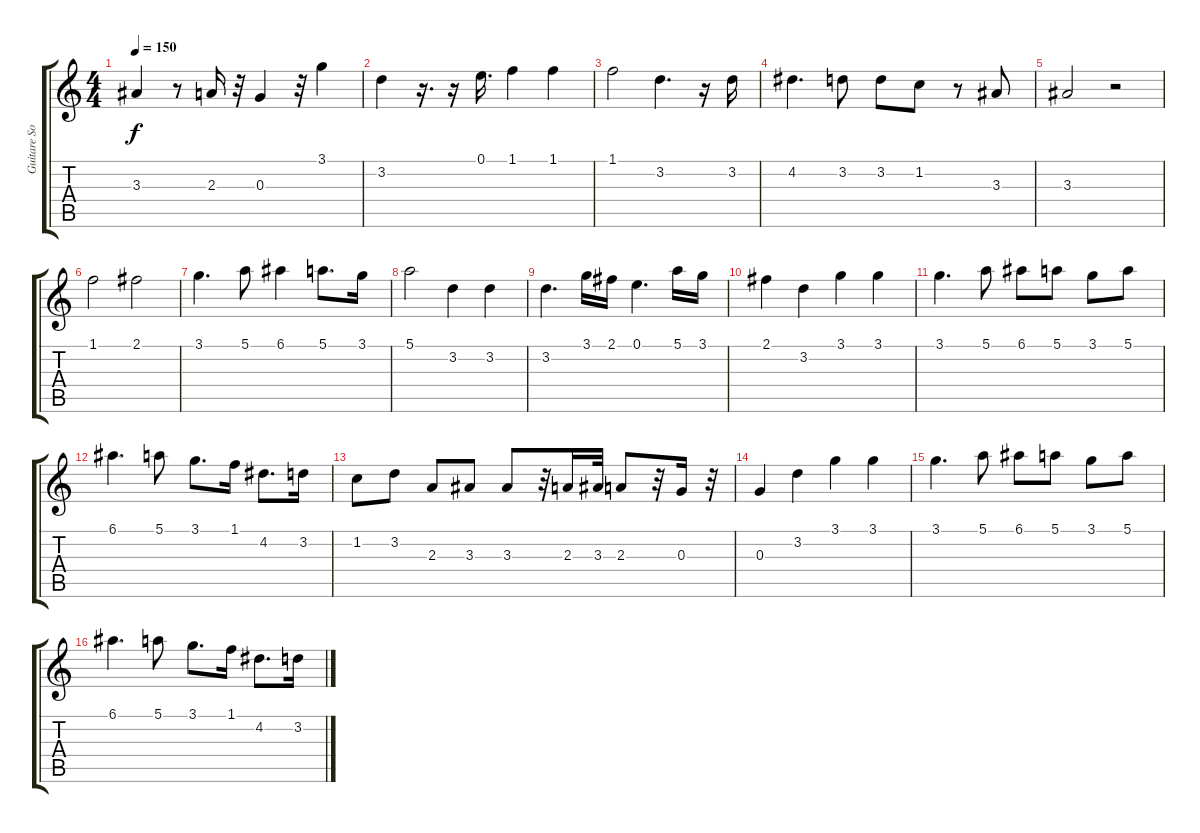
\track ("Guitare Solo" "Guitare So") {instrument acousticguitarnylon}
\staff {score tabs}
\tuning (E4 B3 G3 D3 A2 E2) {hide}
\ts (4 4)
\tempo 150
\clef g2
\ks c
3.3.4{dy f} r.8 2.3.16 r.32 0.3.4 r.32 3.1.4 |
3.2.4 r.16{d} r.16 0.1.16{d} 1.1.4 1.1.4 |
1.1.2 3.2.4{d} r.16 3.2.16 |
4.2.4{d} 3.2.8 3.2.8 1.2.8 r.8 3.3.8 |
3.3.2 r.2 |
1.1.2 2.1.2 |
3.1.4{d} 5.1.8 6.1.4 5.1.8{d} 3.1.16 |
5.1.2 3.2.4 3.2.4 |
3.2.4{d} 3.1.16 2.1.16 0.1.4{d} 5.1.16 3.1.16 |
2.1.4 3.2.4 3.1.4 3.1.4 |
3.1.4{d} 5.1.8 6.1.8 5.1.8 3.1.8 5.1.8 |
6.1.4{d} 5.1.8 3.1.8{d} 1.1.16 4.2.8{d} 3.2.16 |
1.2.8 3.2.8 2.3.8 3.3.8 3.3.8 r.32 2.3.16 3.3.32 2.3.8 r.32 0.3.16 r.32 |
0.3.4 3.2.4 3.1.4 3.1.4 |
3.1.4{d} 5.1.8 6.1.8 5.1.8 3.1.8 5.1.8 |
6.1.4{d} 5.1.8 3.1.8{d} 1.1.16 4.2.8{d} 3.2.16
